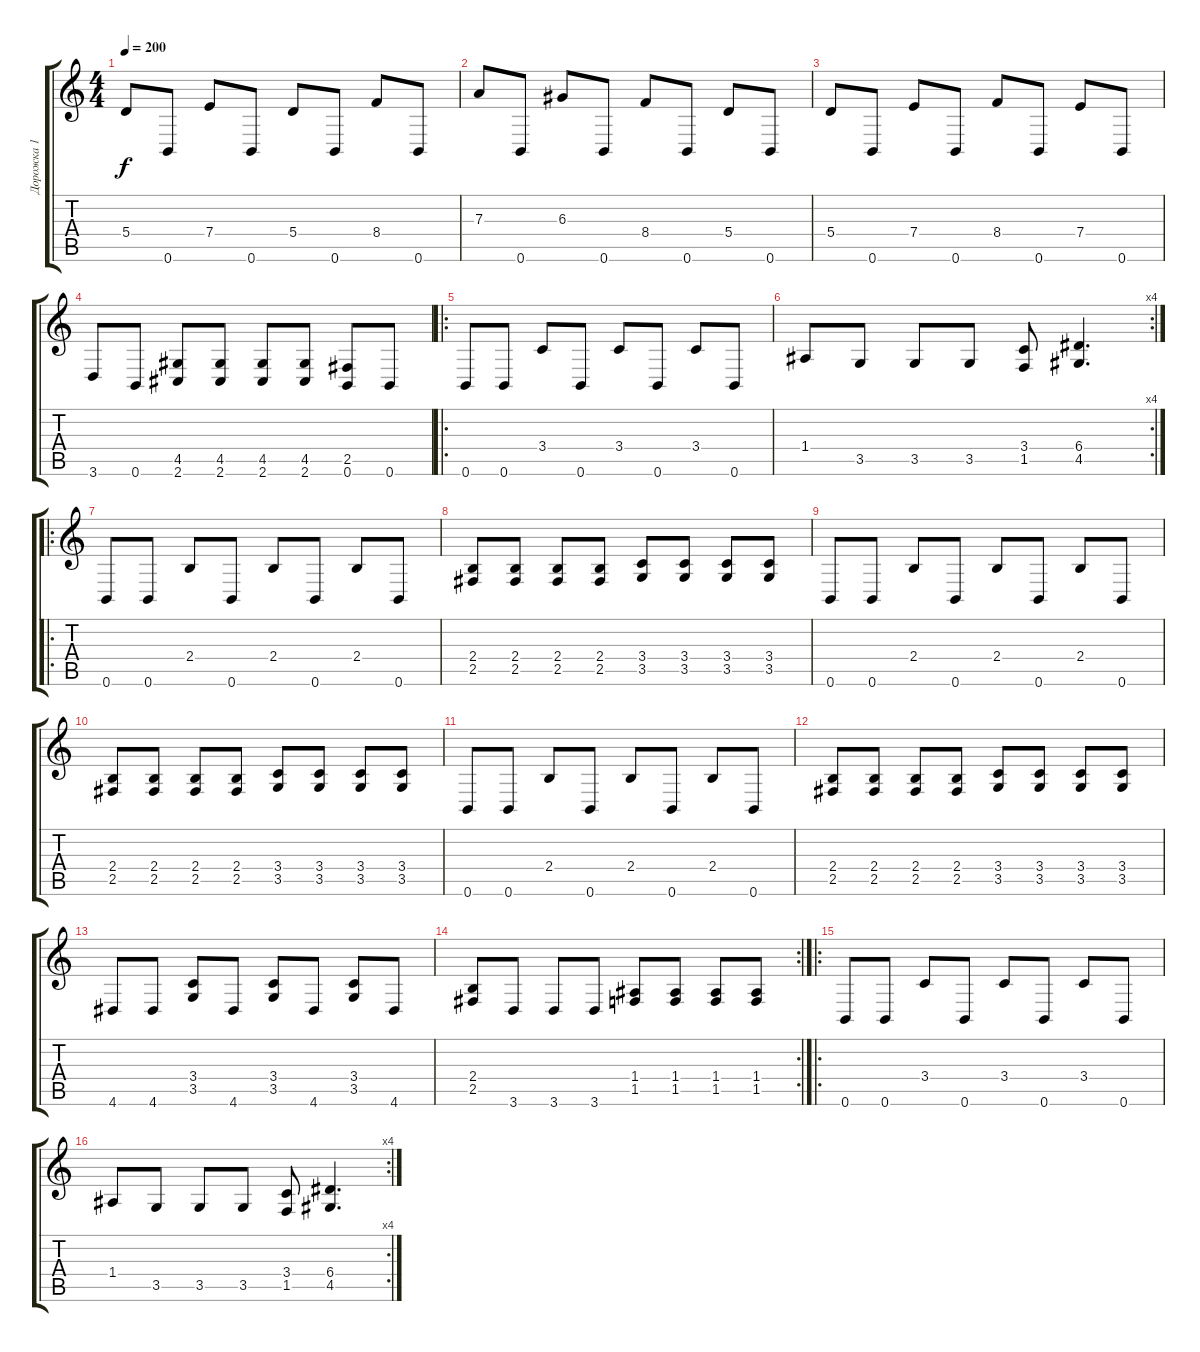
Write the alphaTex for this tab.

\track ("Дорожка 1" "Дорожка 1") {instrument distortionguitar}
\staff {score tabs}
\tuning (B3 Gb3 D3 A2 E2 B1) {hide}
\ts (4 4)
\tempo 200
\clef g2
\ks c
5.4.8{dy f} 0.6.8 7.4.8 0.6.8 5.4.8 0.6.8 8.4.8 0.6.8 |
7.3.8 0.6.8 6.3.8 0.6.8 8.4.8 0.6.8 5.4.8 0.6.8 |
5.4.8 0.6.8 7.4.8 0.6.8 8.4.8 0.6.8 7.4.8 0.6.8 |
3.6.8 0.6.8 (4.5 2.6).8 (4.5 2.6).8 (4.5 2.6).8 (4.5 2.6).8 (2.5 0.6).8 0.6.8 |
\ro
0.6.8 0.6.8 3.4.8 0.6.8 3.4.8 0.6.8 3.4.8 0.6.8 |
\rc 4
1.4.8 3.5.8 3.5.8 3.5.8 (3.4 1.5).8 (6.4 4.5).4{d} |
\ro
0.6.8 0.6.8 2.4.8 0.6.8 2.4.8 0.6.8 2.4.8 0.6.8 |
(2.4 2.5).8 (2.4 2.5).8 (2.4 2.5).8 (2.4 2.5).8 (3.4 3.5).8 (3.4 3.5).8 (3.4 3.5).8 (3.4 3.5).8 |
0.6.8 0.6.8 2.4.8 0.6.8 2.4.8 0.6.8 2.4.8 0.6.8 |
(2.4 2.5).8 (2.4 2.5).8 (2.4 2.5).8 (2.4 2.5).8 (3.4 3.5).8 (3.4 3.5).8 (3.4 3.5).8 (3.4 3.5).8 |
0.6.8 0.6.8 2.4.8 0.6.8 2.4.8 0.6.8 2.4.8 0.6.8 |
(2.4 2.5).8 (2.4 2.5).8 (2.4 2.5).8 (2.4 2.5).8 (3.4 3.5).8 (3.4 3.5).8 (3.4 3.5).8 (3.4 3.5).8 |
4.6.8 4.6.8 (3.4 3.5).8 4.6.8 (3.4 3.5).8 4.6.8 (3.4 3.5).8 4.6.8 |
\rc 2
(2.4 2.5).8 3.6.8 3.6.8 3.6.8 (1.4 1.5).8 (1.4 1.5).8 (1.4 1.5).8 (1.4 1.5).8 |
\ro
0.6.8 0.6.8 3.4.8 0.6.8 3.4.8 0.6.8 3.4.8 0.6.8 |
\rc 4
1.4.8 3.5.8 3.5.8 3.5.8 (3.4 1.5).8 (6.4 4.5).4{d}
